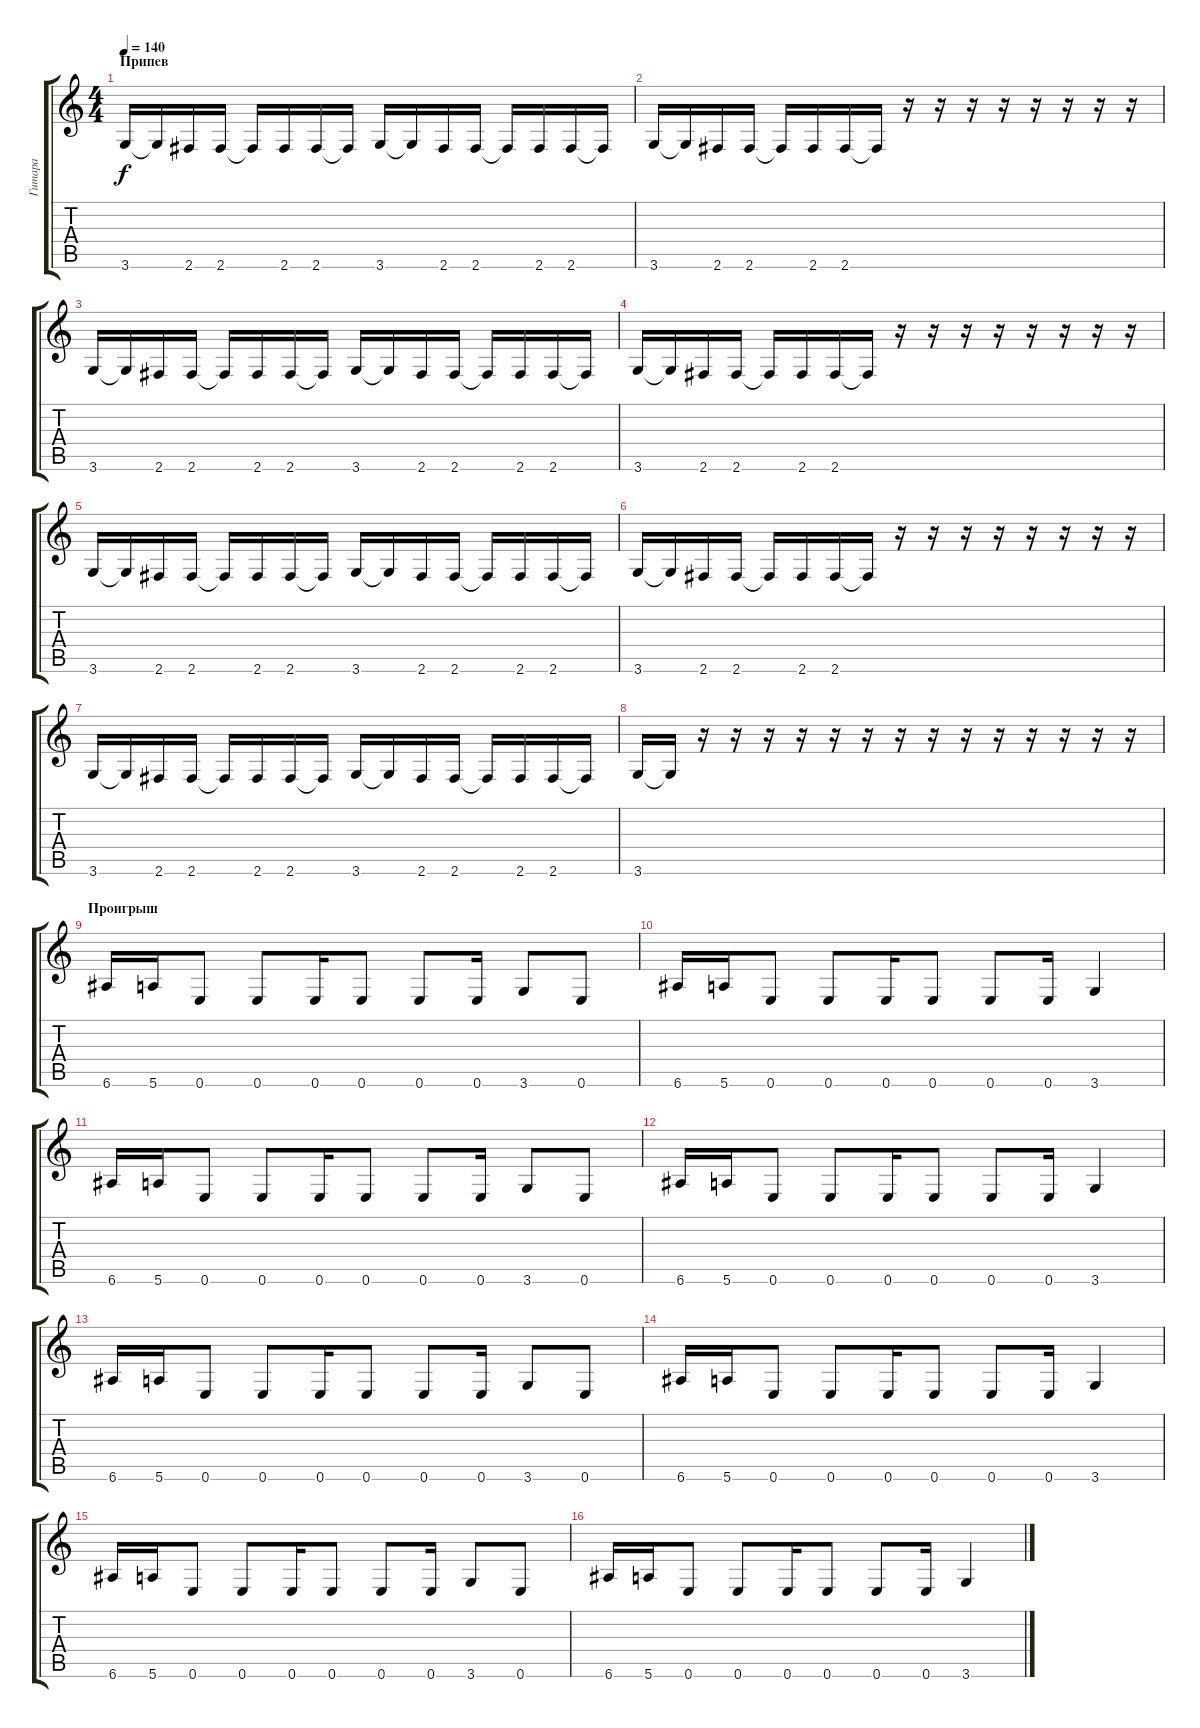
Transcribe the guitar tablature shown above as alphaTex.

\track ("Гитара" "Гитара") {instrument overdrivenguitar}
\staff {score tabs}
\tuning (E4 B3 G3 D3 A2 E2) {hide}
\ts (4 4)
\section ("" "Припев")
\tempo 140
\clef g2
\ks c
3.6.16{dy f} 3.6{t}.16 2.6.16 2.6.16 2.6{t}.16 2.6.16 2.6.16 2.6{t}.16 3.6.16 3.6{t}.16 2.6.16 2.6.16 2.6{t}.16 2.6.16 2.6.16 2.6{t}.16 |
3.6.16 3.6{t}.16 2.6.16 2.6.16 2.6{t}.16 2.6.16 2.6.16 2.6{t}.16 r.16 r.16 r.16 r.16 r.16 r.16 r.16 r.16 |
3.6.16 3.6{t}.16 2.6.16 2.6.16 2.6{t}.16 2.6.16 2.6.16 2.6{t}.16 3.6.16 3.6{t}.16 2.6.16 2.6.16 2.6{t}.16 2.6.16 2.6.16 2.6{t}.16 |
3.6.16 3.6{t}.16 2.6.16 2.6.16 2.6{t}.16 2.6.16 2.6.16 2.6{t}.16 r.16 r.16 r.16 r.16 r.16 r.16 r.16 r.16 |
3.6.16 3.6{t}.16 2.6.16 2.6.16 2.6{t}.16 2.6.16 2.6.16 2.6{t}.16 3.6.16 3.6{t}.16 2.6.16 2.6.16 2.6{t}.16 2.6.16 2.6.16 2.6{t}.16 |
3.6.16 3.6{t}.16 2.6.16 2.6.16 2.6{t}.16 2.6.16 2.6.16 2.6{t}.16 r.16 r.16 r.16 r.16 r.16 r.16 r.16 r.16 |
3.6.16 3.6{t}.16 2.6.16 2.6.16 2.6{t}.16 2.6.16 2.6.16 2.6{t}.16 3.6.16 3.6{t}.16 2.6.16 2.6.16 2.6{t}.16 2.6.16 2.6.16 2.6{t}.16 |
3.6.16 3.6{t}.16 r.16 r.16 r.16 r.16 r.16 r.16 r.16 r.16 r.16 r.16 r.16 r.16 r.16 r.16 |
\section ("" "Проигрыш")
6.6.16 5.6.16 0.6.8 0.6.8 0.6.16 0.6.8 0.6.8 0.6.16 3.6.8 0.6.8 |
6.6.16 5.6.16 0.6.8 0.6.8 0.6.16 0.6.8 0.6.8 0.6.16 3.6.4 |
6.6.16 5.6.16 0.6.8 0.6.8 0.6.16 0.6.8 0.6.8 0.6.16 3.6.8 0.6.8 |
6.6.16 5.6.16 0.6.8 0.6.8 0.6.16 0.6.8 0.6.8 0.6.16 3.6.4 |
6.6.16 5.6.16 0.6.8 0.6.8 0.6.16 0.6.8 0.6.8 0.6.16 3.6.8 0.6.8 |
6.6.16 5.6.16 0.6.8 0.6.8 0.6.16 0.6.8 0.6.8 0.6.16 3.6.4 |
6.6.16 5.6.16 0.6.8 0.6.8 0.6.16 0.6.8 0.6.8 0.6.16 3.6.8 0.6.8 |
6.6.16 5.6.16 0.6.8 0.6.8 0.6.16 0.6.8 0.6.8 0.6.16 3.6.4
